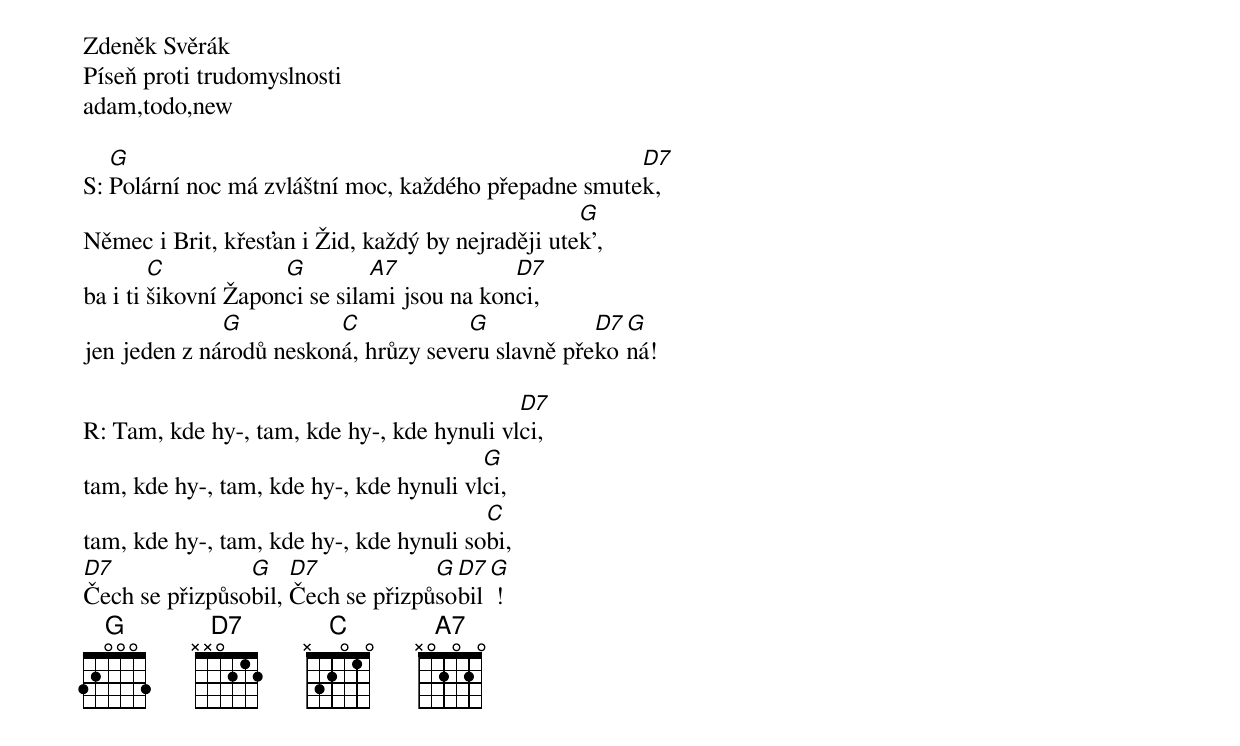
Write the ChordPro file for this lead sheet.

Zdeněk Svěrák
Píseň proti trudomyslnosti
adam,todo,new

S: [G]Polární noc má zvláštní moc, každého přepadne smute[D7]k,
Němec i Brit, křesťan i Žid, každý by nejraději ute[G]k',
ba i ti [C]šikovní Žapon[G]ci se sila[A7]mi jsou na kon[D7]ci,
jen jeden z ná[G]rodů neskon[C]á, hrůzy seve[G]ru slavně pře[D7]ko[G]ná!

R: Tam, kde hy-, tam, kde hy-, kde hynuli vl[D7]ci,
tam, kde hy-, tam, kde hy-, kde hynuli vl[G]ci,
tam, kde hy-, tam, kde hy-, kde hynuli so[C]bi,
[D7]Čech se přizpůso[G]bil, [D7]Čech se přizpů[G]so[D7]bil[G] !
